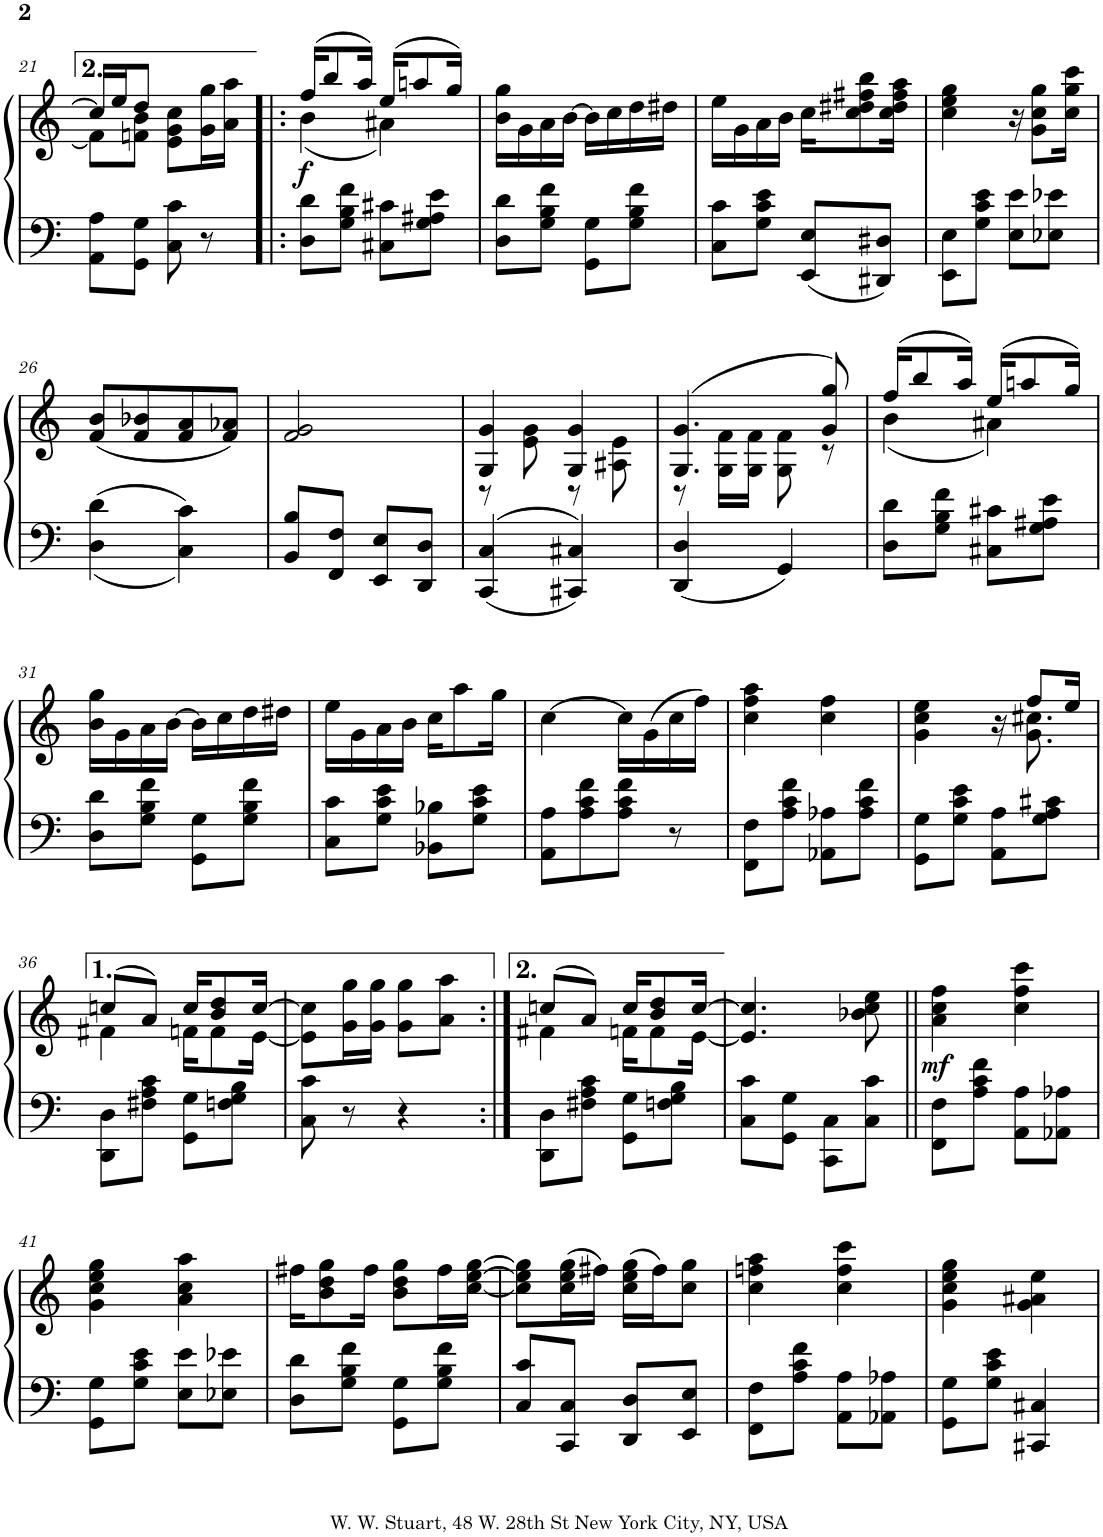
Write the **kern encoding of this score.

**kern	**kern	**dynam
*part1	*part1	*part1
*staff2	*staff1	*staff1/2
*I"Upright Piano	*	*
*I'Pno.	*	*
!!LO:PB:g=z
*clefF4	*clefG2	*
*k[]	*k[]	*
*M2/4	*M2/4	*
=21	=21	=21
*	*^	*
8AA\ 8A\L	16cc/LL]	8f#\L]	.
.	16ee/J	.	.
8GG\ 8G\J	8dd/J	8fn\ 8b\J	.
8C\ 8c\	8e\ 8g\ 8cc\L	4ryy	.
8r	16g\ 16gg\L	.	.
.	16a\ 16aa\JJ	.	.
=22!|:	=22!|:	=22!|:	=22!|:
!	!	!	!LO:DY:b
8D\ 8d\L	(16ff/KL	(4b\	f
.	8bb/	.	.
8G\ 8B\ 8f\J	.	.	.
.	16aa/Jk)	.	.
8C#X\ 8c#X\L	(16ee/KL	4a#X\)	.
.	8aan/	.	.
8G\ 8A#X\ 8e\J	.	.	.
.	16gg/Jk)	.	.
*	*v	*v	*
=23	=23	=23
8D\ 8d\L	16b\ 16gg\LL	.
.	16g\	.
8G\ 8B\ 8f\J	16a\	.
.	[16b\JJ	.
8GG\ 8G\L	16b\LL]	.
.	16cc\	.
8G\ 8B\ 8f\J	16dd\	.
.	16dd#X\JJ	.
=24	=24	=24
8C\ 8c\L	16ee\LL	.
.	16g\	.
8G\ 8c\ 8e\J	16a\	.
.	16b\JJ	.
8EE/ 8E/L	16cc\KL	.
.	8cc\ 8dd#X\ 8ff#X\ 8bb\	.
8DD#X/ 8D#X/J	.	.
.	16cc\ 16dd#\ 16ff#\ 16aa\Jk	.
=25	=25	=25
8EE\ 8E\L	4cc\ 4ee\ 4gg\	.
8G\ 8c\ 8e\J	.	.
8E\ 8e\L	16r	.
.	8g\ 8cc\ 8gg\L	.
8E-X\ 8e-X\J	.	.
.	16cc\ 16gg\ 16ccc\Jk	.
!!LO:LB:g=z
=26	=26	=26
4D\ 4d\	(8f/ 8b/L	.
.	8f/ 8b-X/	.
4C\ 4c\	8f/ 8a/	.
.	8f/ 8a-X/J)	.
=27	=27	=27
8BB/ 8B/L	2f/ 2g/	.
8FF/ 8F/J	.	.
8EE/ 8E/L	.	.
8DD/ 8D/J	.	.
=28	=28	=28
*	*^	*
4CC/ 4C/	4G/ 4g/	8r	.
.	.	8e\ 8g\	.
4CC#X/ 4C#X/	4G/ 4g/	8r	.
.	.	8A#X\ 8e\	.
=29	=29	=29	=29
4DD/ 4D/	(4.G/ 4.g/	8r	.
.	.	16G\ 16f\LL	.
.	.	16G\ 16f\JJ	.
4GG/	.	8G\ 8f\	.
.	8g/ 8gg/)	8r	.
=30	=30	=30	=30
8D\ 8d\L	(16ff/KL	(4b\	.
.	8bb/	.	.
8G\ 8B\ 8f\J	.	.	.
.	16aa/Jk)	.	.
8C#X\ 8c#X\L	(16ee/KL	4a#X\)	.
.	8aan/	.	.
8G\ 8A#X\ 8e\J	.	.	.
.	16gg/Jk)	.	.
*	*v	*v	*
!!LO:LB:g=z
=31	=31	=31
8D\ 8d\L	16b\ 16gg\LL	.
.	16g\	.
8G\ 8B\ 8f\J	16a\	.
.	[16b\JJ	.
8GG\ 8G\L	16b\LL]	.
.	16cc\	.
8G\ 8B\ 8f\J	16dd\	.
.	16dd#X\JJ	.
=32	=32	=32
8C\ 8c\L	16ee\LL	.
.	16g\	.
8G\ 8c\ 8e\J	16a\	.
.	16b\JJ	.
8BB-X\ 8B-X\L	16cc\KL	.
.	8aa\	.
8G\ 8c\ 8e\J	.	.
.	16gg\Jk	.
=33	=33	=33
8AA\ 8A\L	[4cc\	.
8A\ 8c\ 8f\	.	.
8A\ 8c\ 8f\J	16cc\LL]	.
.	(16g\	.
8r	16cc\	.
.	16ff\JJ)	.
=34	=34	=34
8FF\ 8F\L	4cc\ 4ff\ 4aa\	.
8A\ 8c\ 8f\J	.	.
8AA-X\ 8A-X\L	4cc\ 4ff\	.
8A-\ 8c\ 8f\J	.	.
=35	=35	=35
*	*^	*
8GG\ 8G\L	4g\ 4cc\ 4ee\	16ryy	.
*	*v	*v	*
8G\ 8c\ 8e\J	.	.
8AA\ 8A\L	16r	.
*	*^	*
.	8ff/L	8.g\ 8.cc#X\	.
8G\ 8A\ 8c#X\J	.	.	.
.	16ee/Jk	.	.
!!LO:LB:g=z	!!
=36	=36	=36	=36
8DD\ 8D\L	(8ccn/L	4f#X\	.
8F#X\ 8A\ 8c\J	8a/J)	.	.
8GG\ 8G\L	16cc/KL	16fn\KL	.
.	8b/ 8dd/	8f\	.
8Fn\ 8G\ 8B\J	.	.	.
.	[16cc/Jk	[16e\Jk	.
*	*v	*v	*
=37	=37	=37
8C\ 8c\	8e\] 8cc\]L	.
8r	16g\ 16gg\L	.
.	16g\ 16gg\JJ	.
4r	8g\ 8gg\L	.
.	8a\ 8aa\J	.
=38:|!	=38:|!	=38:|!
*	*^	*
8DD\ 8D\L	(8ccn/L	4f#X\	.
8F#X\ 8A\ 8c\J	8a/J)	.	.
8GG\ 8G\L	16cc/KL	16fn\KL	.
.	8b/ 8dd/	8f\	.
8Fn\ 8G\ 8B\J	.	.	.
.	[16cc/Jk	[16e\Jk	.
*	*v	*v	*
=39	=39	=39
8C\ 8c\L	4.e/] 4.cc/]	.
8GG\ 8G\J	.	.
8CC\ 8C\L	.	.
8C\ 8c\J	8b-X\ 8cc\ 8ee\	.
=40||	=40||	=40||
!	!	!LO:DY:b
8FF\ 8F\L	4a\ 4cc\ 4ff\	mf
8A\ 8c\ 8f\J	.	.
8AA\ 8A\L	4cc\ 4ff\ 4ccc\	.
8AA-X\ 8A-X\J	.	.
!!LO:LB:g=z
=41	=41	=41
8GG\ 8G\L	4g\ 4cc\ 4ee\ 4gg\	.
8G\ 8c\ 8e\J	.	.
8E\ 8e\L	4a\ 4cc\ 4aa\	.
8E-X\ 8e-X\J	.	.
=42	=42	=42
8D\ 8d\L	16ff#X\KL	.
.	8b\ 8dd\ 8gg\	.
8G\ 8B\ 8f\J	.	.
.	16ff#\Jk	.
8GG\ 8G\L	8b\ 8dd\ 8gg\L	.
8G\ 8B\ 8f\J	16ff#\L	.
.	[16cc\ [16ee\ [16gg\JJ	.
=43	=43	=43
8C/ 8c/L	8cc\] 8ee\] 8gg\]L	.
8CC/ 8C/J	(16cc\ 16ee\ 16gg\L	.
.	16ff#X\JJ)	.
8DD/ 8D/L	(16cc\ 16ee\ 16gg\LL	.
.	16ff#\J)	.
8EE/ 8E/J	8cc\ 8gg\J	.
=44	=44	=44
8FF\ 8F\L	4cc\ 4ffn\ 4aa\	.
8A\ 8c\ 8f\J	.	.
8AA\ 8A\L	4cc\ 4ff\ 4ccc\	.
8AA-X\ 8A-X\J	.	.
=45	=45	=45
8GG\ 8G\L	4g\ 4cc\ 4ee\ 4gg\	.
8G\ 8c\ 8e\J	.	.
4CC#X/ 4C#X/	4g\ 4a#X\ 4ee\	.
=	=	=
*-	*-	*-
